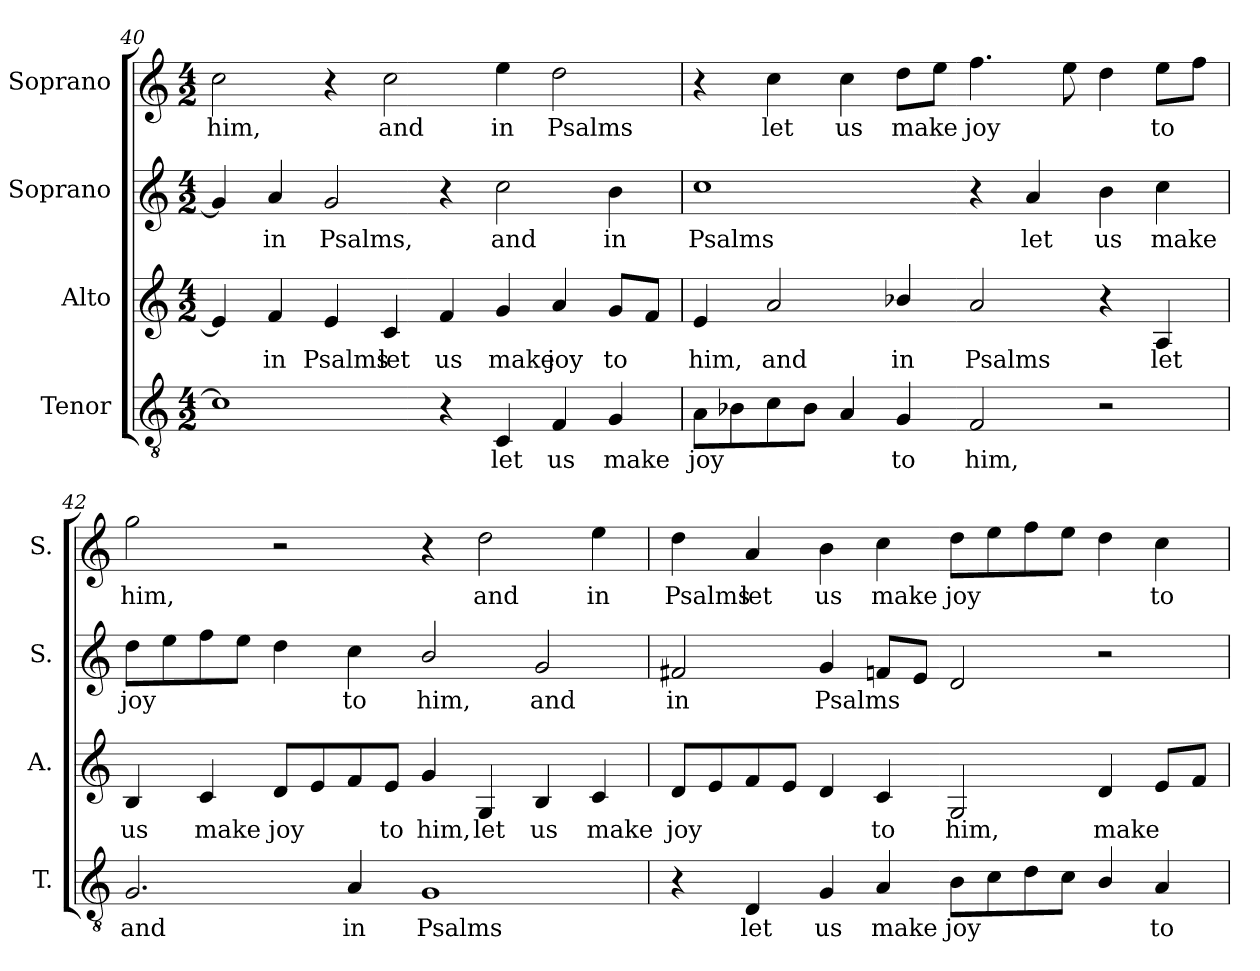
**kern	**text	**kern	**text	**kern	**text	**kern	**text
*part4	*part4	*part3	*part3	*part2	*part2	*part1	*part1
*staff4	*staff4	*staff3	*staff3	*staff2	*staff2	*staff1	*staff1
*I"Tenor	*	*I"Alto	*	*I"Soprano	*	*I"Soprano	*
*I'T.	*	*I'A.	*	*I'S.	*	*I'S.	*
*clefGv2	*	*clefG2	*	*clefG2	*	*clefG2	*
*ITrd7c12	*	*	*	*	*	*	*
*k[]	*	*k[]	*	*k[]	*	*k[]	*
*C:	*	*C:	*	*C:	*	*C:	*
*M4/2	*	*M4/2	*	*M4/2	*	*M4/2	*
=40	=40	=40	=40	=40	=40	=40	=40
!	!	!	!	!	!	!	!LO:LY:b:color=#000000
1Ci]	.	4ei/]	.	4gi/]	.	2cci\	him,
!	!	!	!LO:LY:b:color=#000000	!	!	!	!
!	!	!	!	!	!LO:LY:b:color=#000000	!	!
.	.	4fi/	in	4ai/	in	.	.
!	!	!	!LO:LY:b:color=#000000	!	!	!	!
!	!	!	!	!	!LO:LY:b:color=#000000	!	!
.	.	4ei/	Psalms	2gi/	Psalms,	4r	.
!	!	!	!LO:LY:b:color=#000000	!	!	!	!
!	!	!	!	!	!	!	!LO:LY:b:color=#000000
.	.	4ci/	let	.	.	2cci\	and
!	!	!	!LO:LY:b:color=#000000	!	!	!	!
4r	.	4fi/	us	4r	.	.	.
!	!LO:LY:b:color=#000000	!	!	!	!	!	!
!	!	!	!LO:LY:b:color=#000000	!	!	!	!
!	!	!	!	!	!LO:LY:b:color=#000000	!	!
!	!	!	!	!	!	!	!LO:LY:b:color=#000000
4CCi/	let	4gi/	make	2cci\	and	4eei\	in
!	!LO:LY:b:color=#000000	!	!	!	!	!	!
!	!	!	!LO:LY:b:color=#000000	!	!	!	!
!	!	!	!	!	!	!	!LO:LY:b:color=#000000
4FFi/	us	4ai/	joy	.	.	2ddi\	Psalms
!	!LO:LY:b:color=#000000	!	!	!	!	!	!
!	!	!	!LO:LY:b:color=#000000	!	!	!	!
!	!	!	!	!	!LO:LY:b:color=#000000	!	!
4GGi/	make	8gi/L	to	4bi\	in	.	.
.	.	8fi/J	.	.	.	.	.
!!LO:LB:g=z
=41	=41	=41	=41	=41	=41	=41	=41
!	!LO:LY:b:color=#000000	!	!	!	!	!	!
!	!	!	!LO:LY:b:color=#000000	!	!	!	!
!	!	!	!	!	!LO:LY:b:color=#000000	!	!
8AAi\L	joy	4ei/	him,	1cci	Psalms	4r	.
8BB-Xi\	.	.	.	.	.	.	.
!	!	!	!LO:LY:b:color=#000000	!	!	!	!
!	!	!	!	!	!	!	!LO:LY:b:color=#000000
8Ci\	.	2ai/	and	.	.	4cci\	let
8BB-i\J	.	.	.	.	.	.	.
!	!	!	!	!	!	!	!LO:LY:b:color=#000000
4AAi/	.	.	.	.	.	4cci\	us
!	!LO:LY:b:color=#000000	!	!	!	!	!	!
!	!	!	!LO:LY:b:color=#000000	!	!	!	!
!	!	!	!	!	!	!	!LO:LY:b:color=#000000
4GGi/	to	4b-Xi/	in	.	.	8ddi\L	make
.	.	.	.	.	.	8eei\J	.
!	!LO:LY:b:color=#000000	!	!	!	!	!	!
!	!	!	!LO:LY:b:color=#000000	!	!	!	!
!	!	!	!	!	!	!	!LO:LY:b:color=#000000
2FFi/	him,	2ai/	Psalms	4r	.	4.ffi\	joy
!	!	!	!	!	!LO:LY:b:color=#000000	!	!
.	.	.	.	4ai/	let	.	.
.	.	.	.	.	.	8eei\	.
!	!	!	!	!	!LO:LY:b:color=#000000	!	!
2r	.	4r	.	4bi\	us	4ddi\	.
!	!	!	!LO:LY:b:color=#000000	!	!	!	!
!	!	!	!	!	!LO:LY:b:color=#000000	!	!
!	!	!	!	!	!	!	!LO:LY:b:color=#000000
.	.	4Ai/	let	4cci\	make	8eei\L	to
.	.	.	.	.	.	8ffi\J	.
=42	=42	=42	=42	=42	=42	=42	=42
!	!LO:LY:b:color=#000000	!	!	!	!	!	!
!	!	!	!LO:LY:b:color=#000000	!	!	!	!
!	!	!	!	!	!LO:LY:b:color=#000000	!	!
!	!	!	!	!	!	!	!LO:LY:b:color=#000000
2.GGi/	and	4Bi/	us	8ddi\L	joy	2ggi\	him,
.	.	.	.	8eei\	.	.	.
!	!	!	!LO:LY:b:color=#000000	!	!	!	!
.	.	4ci/	make	8ffi\	.	.	.
.	.	.	.	8eei\J	.	.	.
!	!	!	!LO:LY:b:color=#000000	!	!	!	!
.	.	8di/L	joy	4ddi\	.	2r	.
.	.	8ei/	.	.	.	.	.
!	!LO:LY:b:color=#000000	!	!	!	!	!	!
!	!	!	!	!	!LO:LY:b:color=#000000	!	!
4AAi/	in	8fi/	.	4cci\	to	.	.
!	!	!	!LO:LY:b:color=#000000	!	!	!	!
.	.	8ei/J	to	.	.	.	.
!	!LO:LY:b:color=#000000	!	!	!	!	!	!
!	!	!	!LO:LY:b:color=#000000	!	!	!	!
!	!	!	!	!	!LO:LY:b:color=#000000	!	!
1GGi	Psalms	4gi/	him,	2bi/	him,	4r	.
!	!	!	!LO:LY:b:color=#000000	!	!	!	!
!	!	!	!	!	!	!	!LO:LY:b:color=#000000
.	.	4Gi/	let	.	.	2ddi\	and
!	!	!	!LO:LY:b:color=#000000	!	!	!	!
!	!	!	!	!	!LO:LY:b:color=#000000	!	!
.	.	4Bi/	us	2gi/	and	.	.
!	!	!	!LO:LY:b:color=#000000	!	!	!	!
!	!	!	!	!	!	!	!LO:LY:b:color=#000000
.	.	4ci/	make	.	.	4eei\	in
=43	=43	=43	=43	=43	=43	=43	=43
!	!	!	!LO:LY:b:color=#000000	!	!	!	!
!	!	!	!	!	!LO:LY:b:color=#000000	!	!
!	!	!	!	!	!	!	!LO:LY:b:color=#000000
4r	.	8di/L	joy	2f#Xi/	in	4ddi\	Psalms
.	.	8ei/	.	.	.	.	.
!	!LO:LY:b:color=#000000	!	!	!	!	!	!
!	!	!	!	!	!	!	!LO:LY:b:color=#000000
4DDi/	let	8fi/	.	.	.	4ai/	let
.	.	8ei/J	.	.	.	.	.
!	!LO:LY:b:color=#000000	!	!	!	!	!	!
!	!	!	!	!	!LO:LY:b:color=#000000	!	!
!	!	!	!	!	!	!	!LO:LY:b:color=#000000
4GGi/	us	4di/	.	4gi/	Psalms	4bi\	us
!	!LO:LY:b:color=#000000	!	!	!	!	!	!
!	!	!	!LO:LY:b:color=#000000	!	!	!	!
!	!	!	!	!	!	!	!LO:LY:b:color=#000000
4AAi/	make	4ci/	to	8fni/L	.	4cci\	make
.	.	.	.	8ei/J	.	.	.
!	!LO:LY:b:color=#000000	!	!	!	!	!	!
!	!	!	!LO:LY:b:color=#000000	!	!	!	!
!	!	!	!	!	!	!	!LO:LY:b:color=#000000
8BBi\L	joy	2Gi/	him,	2di/	.	8ddi\L	joy
8Ci\	.	.	.	.	.	8eei\	.
8Di\	.	.	.	.	.	8ffi\	.
8Ci\J	.	.	.	.	.	8eei\J	.
!	!	!	!LO:LY:b:color=#000000	!	!	!	!
4BBi/	.	4di/	make	2r	.	4ddi\	.
!	!LO:LY:b:color=#000000	!	!	!	!	!	!
!	!	!	!	!	!	!	!LO:LY:b:color=#000000
4AAi/	to	8ei/L	.	.	.	4cci\	to
.	.	8fi/J	.	.	.	.	.
=	=	=	=	=	=	=	=
*-	*-	*-	*-	*-	*-	*-	*-
